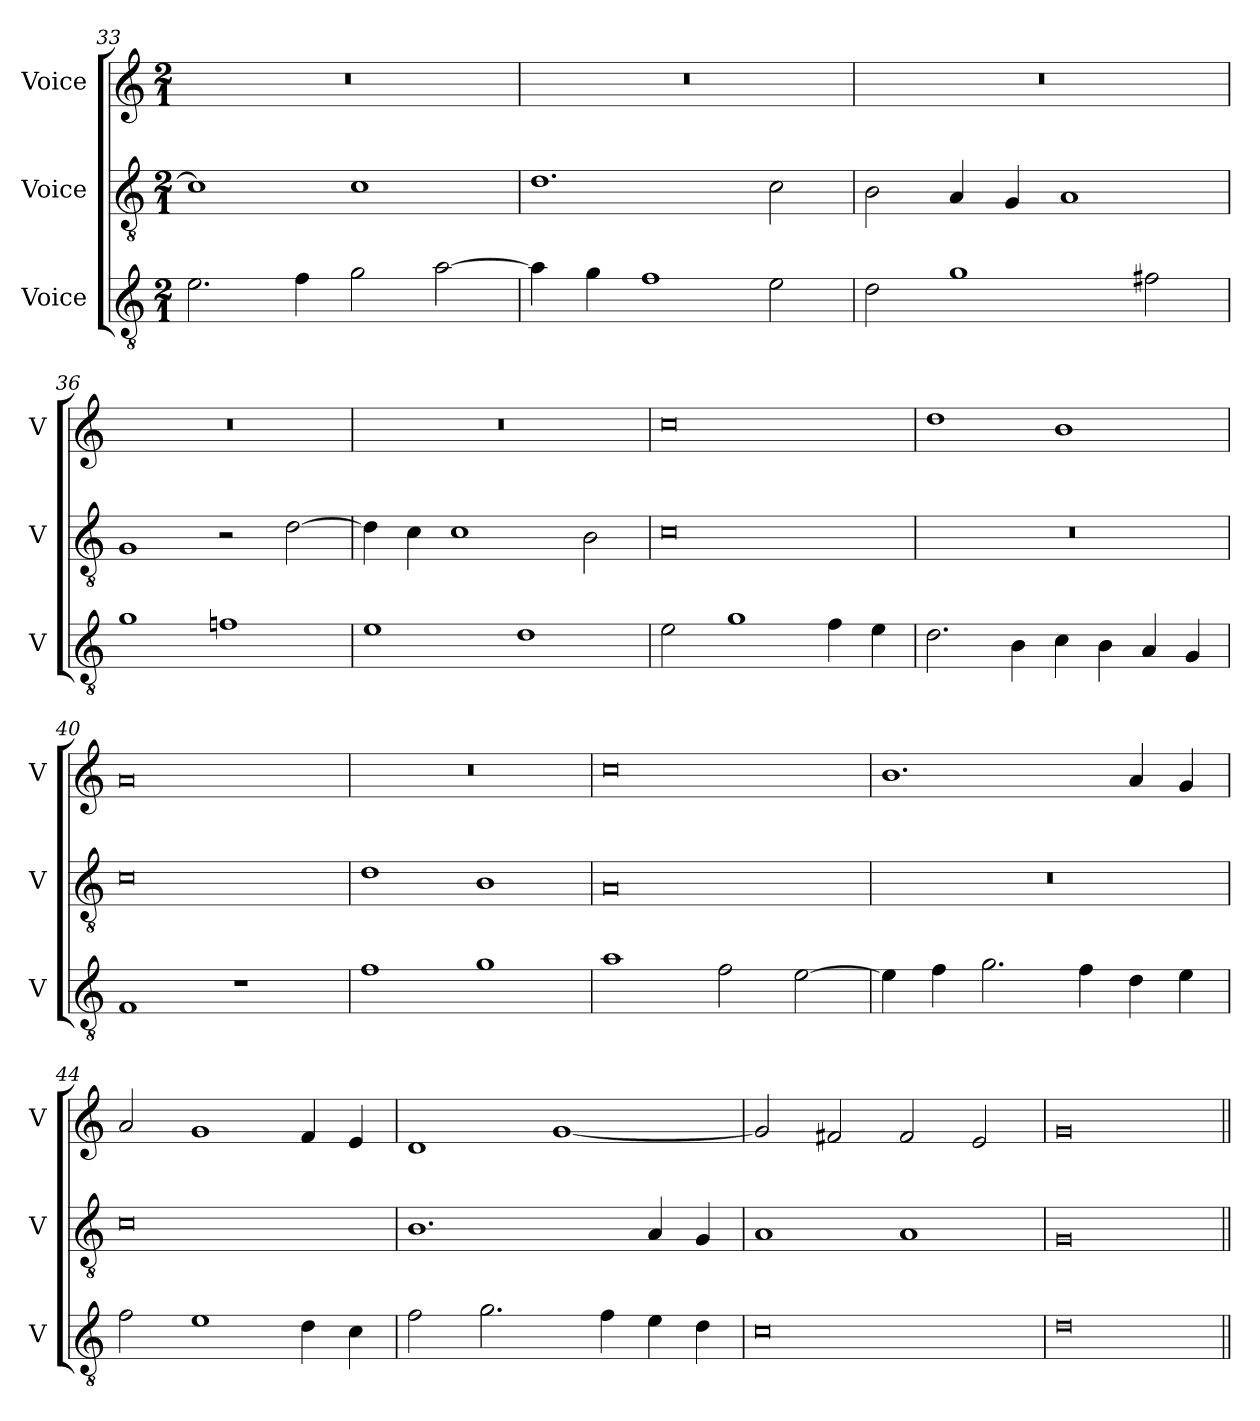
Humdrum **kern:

**kern	**kern	**kern
*part3	*part2	*part1
*staff3	*staff2	*staff1
*I"Voice	*I"Voice	*I"Voice
*I'V	*I'V	*I'V
*clefGv2	*clefGv2	*clefG2
*k[]	*k[]	*k[]
*M2/1	*M2/1	*M2/1
=33	=33	=33
2.e\	1c]	0r
4f\	.	.
2g\	1c	.
[2a\	.	.
!!LO:LB:g=z
=34	=34	=34
4a\]	1.d	0r
4g\	.	.
1f	.	.
2e\	2c\	.
=35	=35	=35
2d\	2B\	0r
1g	4A/	.
.	4G/	.
.	1A	.
2f#X\	.	.
=36	=36	=36
1g	1G	0r
1fn	2r	.
.	[2d\	.
=37	=37	=37
1e	4d\]	0r
.	4c\	.
.	1c	.
1d	.	.
.	2B\	.
!!LO:PB:g=z
=38	=38	=38
2e\	0c	0cc
1g	.	.
4f\	.	.
4e\	.	.
=39	=39	=39
2.d\	0r	1dd
4B\	.	.
4c\	.	1b
4B\	.	.
4A/	.	.
4G/	.	.
=40	=40	=40
1F	0c	0a
1r	.	.
=41	=41	=41
1f	1d	0r
1g	1B	.
!!LO:LB:g=z
=42	=42	=42
1a	0A	0cc
2f\	.	.
[2e\	.	.
=43	=43	=43
4e\]	0r	1.b
4f\	.	.
2.g\	.	.
4f\	.	.
4d\	.	4a/
4e\	.	4g/
=44	=44	=44
2f\	0c	2a/
1e	.	1g
4d\	.	4f/
4c\	.	4e/
=45	=45	=45
2f\	1.B	1d
2.g\	.	.
.	.	[1g
4f\	.	.
4e\	4A/	.
4d\	4G/	.
!!LO:LB:g=z
=46	=46	=46
0c	1A	2g/]
.	.	2f#X/
.	1A	2f#/
.	.	2e/
=47	=47	=47
0d	0G	0g
=||	=||	=||
*-	*-	*-
